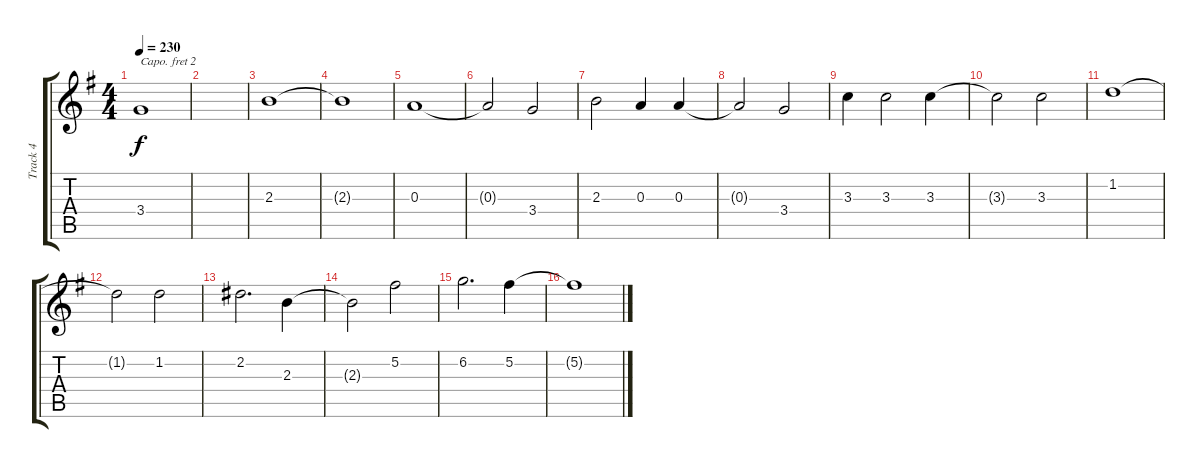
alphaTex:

\track ("Track 4" "Track 4") {instrument overdrivenguitar}
\staff {score tabs}
\capo 2
\tuning (E4 B3 G3 D3 A2 E2) {hide}
\ts (4 4)
\tempo 230
\clef g2
\ks g
3.4{t}.1{dy f} |
|
2.3.1 |
2.3{t}.1 |
0.3.1 |
0.3{t}.2 3.4.2 |
2.3.2 0.3.4 0.3.4 |
0.3{t}.2 3.4.2 |
3.3.4 3.3.2 3.3.4 |
3.3{t}.2 3.3.2 |
1.2.1 |
1.2{t}.2 1.2.2 |
2.2.2{d} 2.3.4 |
2.3{t}.2 5.2.2 |
6.2.2{d} 5.2.4 |
5.2{t}.1
